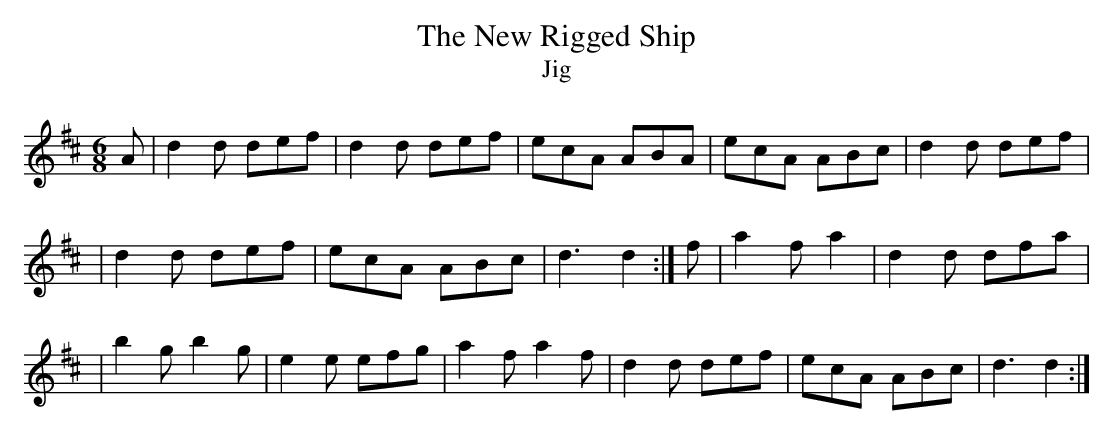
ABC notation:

X:1
T:The New Rigged Ship
T:Jig
M:6/8
L:1/8
K:D
A|d2d def|d2d def|ecA ABA|ecA ABc|d2d def|!|
d2d def|ecA ABc|d3d2:|f|a2fa2|d2d dfa|!|
b2gb2g|e2e efg|a2fa2f|d2d def|ecA ABc|d3d2:|
